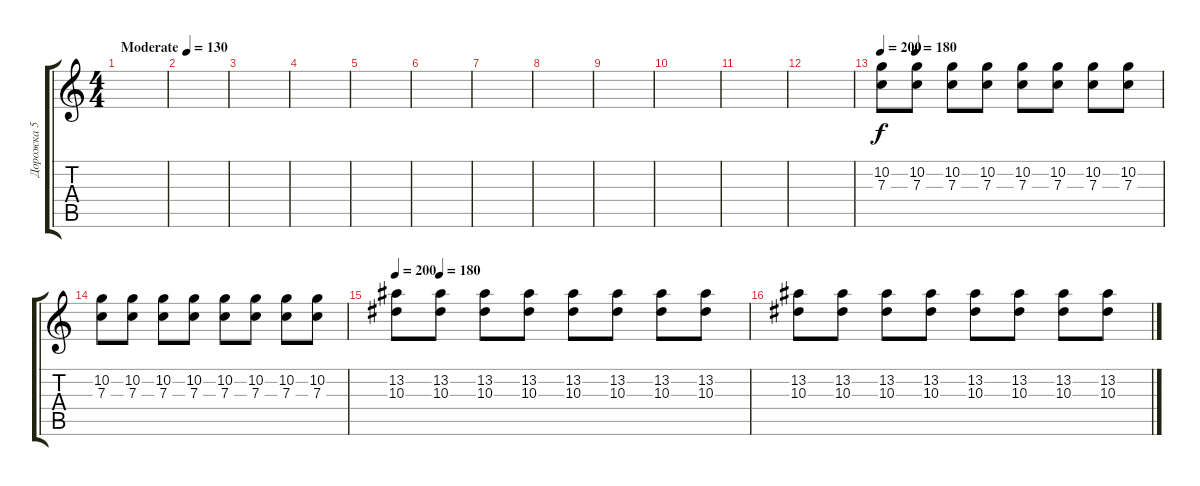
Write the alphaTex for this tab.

\track ("Дорожка 5" "Дорожка 5") {instrument overdrivenguitar}
\staff {score tabs}
\tuning (D4 A3 F3 C3 G2 C2) {hide}
\ts (4 4)
\tempo (130 "Moderate")
\clef g2
\ks c
|
|
|
|
|
|
|
|
|
|
|
|
\tempo 200
\tempo (180 0.125)
(10.2 7.3).8 (10.2 7.3).8 (10.2 7.3).8 (10.2 7.3).8 (10.2 7.3).8 (10.2 7.3).8 (10.2 7.3).8 (10.2 7.3).8 |
(10.2 7.3).8 (10.2 7.3).8 (10.2 7.3).8 (10.2 7.3).8 (10.2 7.3).8 (10.2 7.3).8 (10.2 7.3).8 (10.2 7.3).8 |
\tempo 200
\tempo (180 0.125)
(13.2 10.3).8 (13.2 10.3).8 (13.2 10.3).8 (13.2 10.3).8 (13.2 10.3).8 (13.2 10.3).8 (13.2 10.3).8 (13.2 10.3).8 |
(13.2 10.3).8 (13.2 10.3).8 (13.2 10.3).8 (13.2 10.3).8 (13.2 10.3).8 (13.2 10.3).8 (13.2 10.3).8 (13.2 10.3).8
